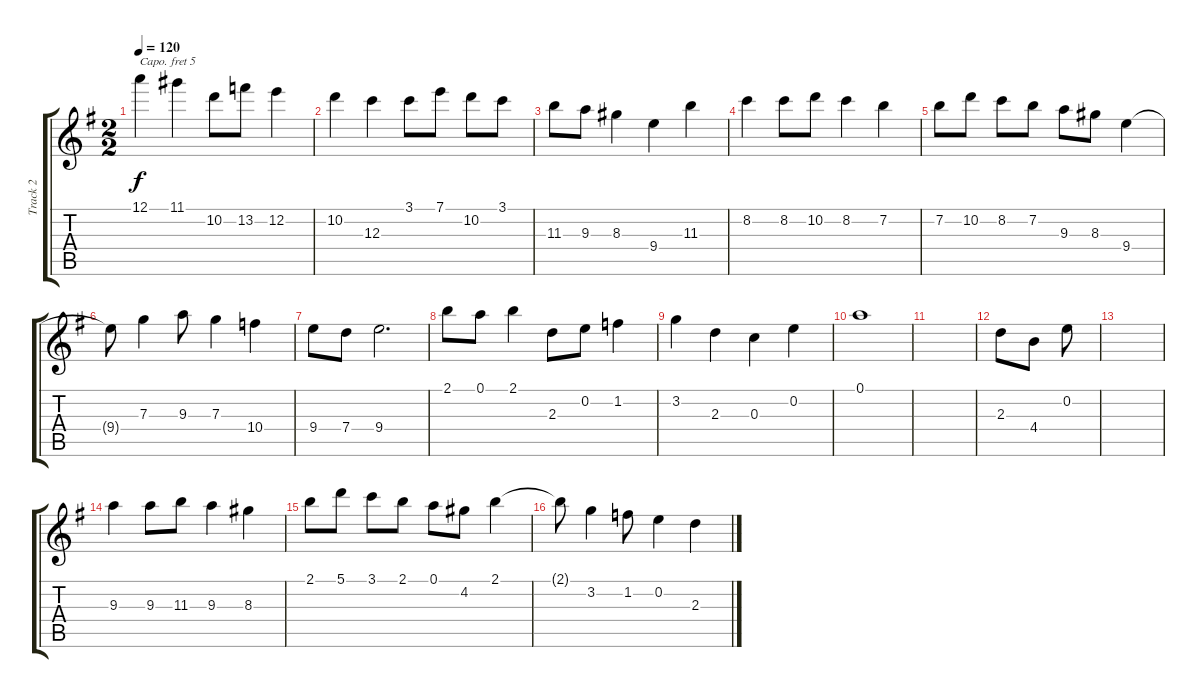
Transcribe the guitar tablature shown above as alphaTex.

\track ("Track 2" "Track 2") {instrument acousticguitarnylon}
\staff {score tabs}
\capo 5
\tuning (E4 B3 G3 D3 A2 E2) {hide}
\ts (2 2)
\tempo 120
\clef g2
\ks eminor
12.1.4{dy f} 11.1.4 10.2.8 13.2.8 12.2.4 |
10.2.4 12.3.4 3.1.8 7.1.8 10.2.8 3.1.8 |
11.3.8 9.3.8 8.3.4 9.4.4 11.3.4 |
8.2.4 8.2.8 10.2.8 8.2.4 7.2.4 |
7.2.8 10.2.8 8.2.8 7.2.8 9.3.8 8.3.8 9.4.4 |
9.4{t}.8 7.3.4 9.3.8 7.3.4 10.4.4 |
9.4.8 7.4.8 9.4.2{d} |
2.1.8 0.1.8 2.1.4 2.3.8 0.2.8 1.2.4 |
3.2.4 2.3.4 0.3.4 0.2.4 |
0.1.1 |
|
2.3.8 4.4.8 0.2.8 |
|
9.3.4 9.3.8 11.3.8 9.3.4 8.3.4 |
2.1.8 5.1.8 3.1.8 2.1.8 0.1.8 4.2.8 2.1.4 |
2.1{t}.8 3.2.4 1.2.8 0.2.4 2.3.4
